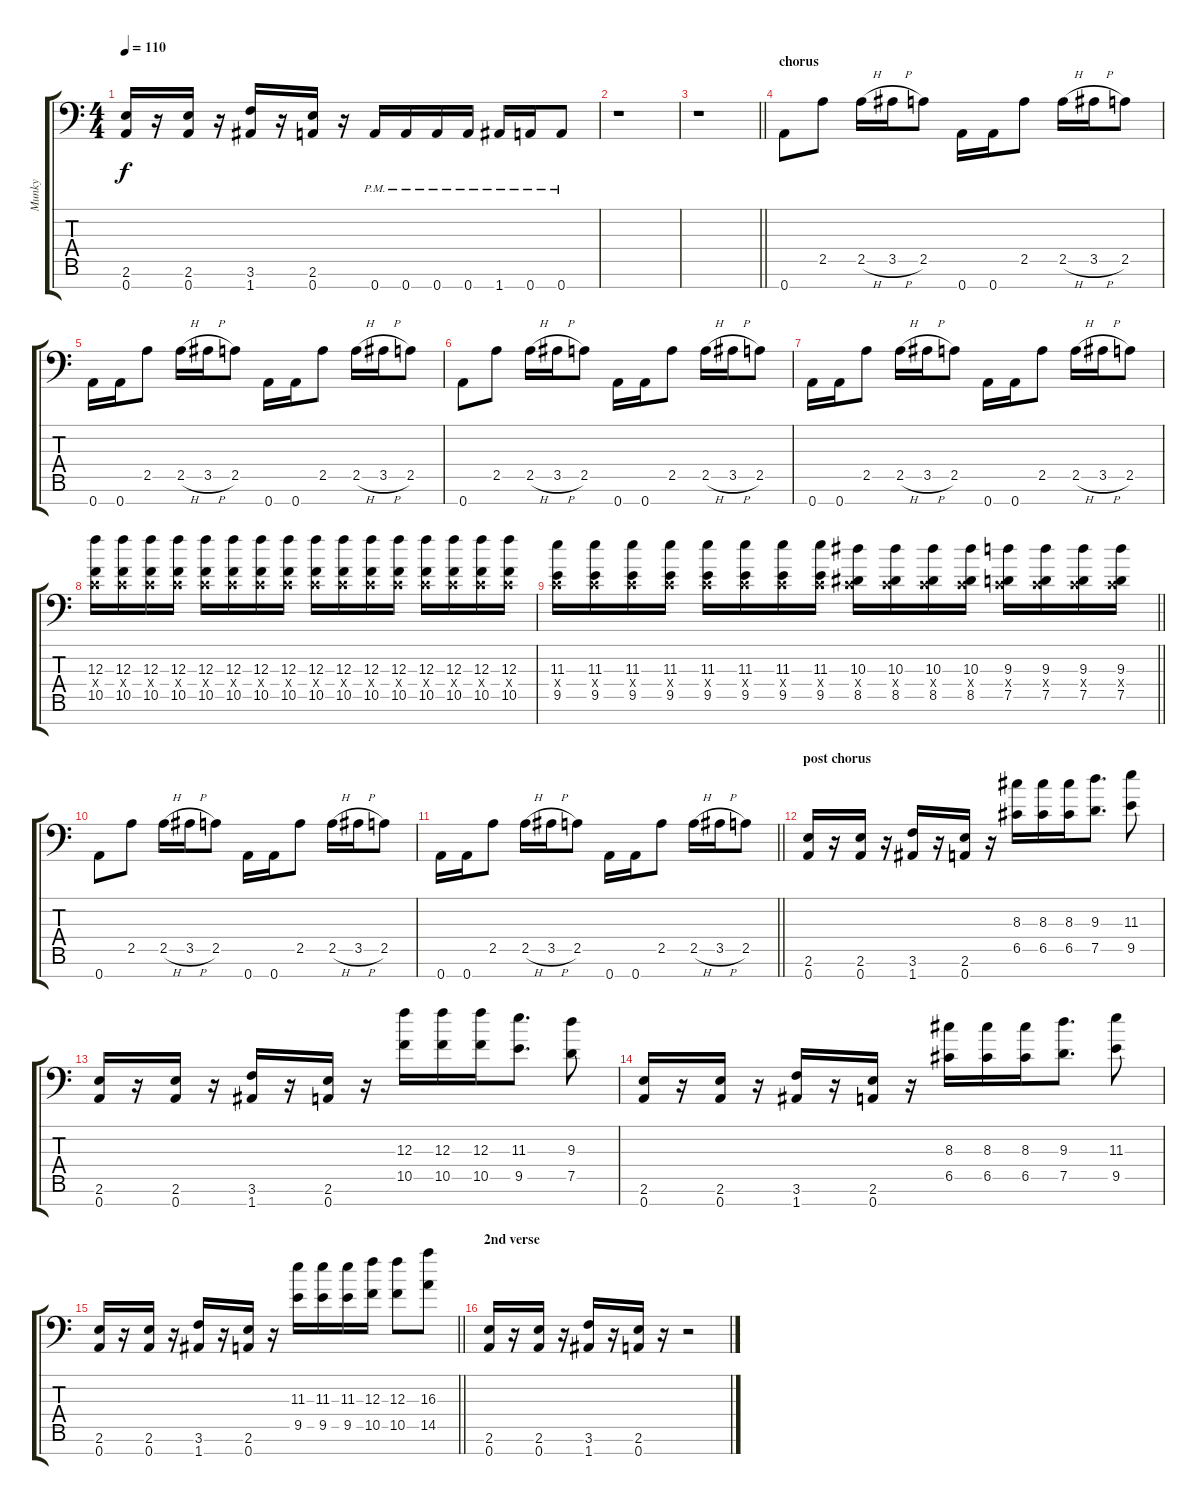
\track ("Munky" "Munky") {instrument distortionguitar}
\staff {score tabs}
\tuning (D4 A3 F3 C3 G2 D2 A1) {hide}
\ts (4 4)
\tempo 110
\clef f4
\ks c
(2.6 0.7).16{dy f} r.16 (2.6 0.7).16 r.16 (3.6 1.7).16 r.16 (2.6 0.7).16 r.16 0.7{pm}.16 0.7{pm}.16 0.7{pm}.16 0.7{pm}.16 1.7{pm}.16 0.7{pm}.16 0.7{pm}.8 |
r.1 |
\barLineRight lightlight
r.1 |
\section ("" "chorus")
0.7.8 2.5.8 2.5{h}.16 3.5{h}.16 2.5.8 0.7.16 0.7.16 2.5.8 2.5{h}.16 3.5{h}.16 2.5.8 |
0.7.16 0.7.16 2.5.8 2.5{h}.16 3.5{h}.16 2.5.8 0.7.16 0.7.16 2.5.8 2.5{h}.16 3.5{h}.16 2.5.8 |
0.7.8 2.5.8 2.5{h}.16 3.5{h}.16 2.5.8 0.7.16 0.7.16 2.5.8 2.5{h}.16 3.5{h}.16 2.5.8 |
0.7.16 0.7.16 2.5.8 2.5{h}.16 3.5{h}.16 2.5.8 0.7.16 0.7.16 2.5.8 2.5{h}.16 3.5{h}.16 2.5.8 |
(12.3 0.4{x} 10.5).16 (12.3 0.4{x} 10.5).16 (12.3 0.4{x} 10.5).16 (12.3 0.4{x} 10.5).16 (12.3 0.4{x} 10.5).16 (12.3 0.4{x} 10.5).16 (12.3 0.4{x} 10.5).16 (12.3 0.4{x} 10.5).16 (12.3 0.4{x} 10.5).16 (12.3 0.4{x} 10.5).16 (12.3 0.4{x} 10.5).16 (12.3 0.4{x} 10.5).16 (12.3 0.4{x} 10.5).16 (12.3 0.4{x} 10.5).16 (12.3 0.4{x} 10.5).16 (12.3 0.4{x} 10.5).16 |
\barLineRight lightlight
(11.3 0.4{x} 9.5).16 (11.3 0.4{x} 9.5).16 (11.3 0.4{x} 9.5).16 (11.3 0.4{x} 9.5).16 (11.3 0.4{x} 9.5).16 (11.3 0.4{x} 9.5).16 (11.3 0.4{x} 9.5).16 (11.3 0.4{x} 9.5).16 (10.3 0.4{x} 8.5).16 (10.3 0.4{x} 8.5).16 (10.3 0.4{x} 8.5).16 (10.3 0.4{x} 8.5).16 (9.3 0.4{x} 7.5).16 (9.3 0.4{x} 7.5).16 (9.3 0.4{x} 7.5).16 (9.3 0.4{x} 7.5).16 |
0.7.8 2.5.8 2.5{h}.16 3.5{h}.16 2.5.8 0.7.16 0.7.16 2.5.8 2.5{h}.16 3.5{h}.16 2.5.8 |
\barLineRight lightlight
0.7.16 0.7.16 2.5.8 2.5{h}.16 3.5{h}.16 2.5.8 0.7.16 0.7.16 2.5.8 2.5{h}.16 3.5{h}.16 2.5.8 |
\section ("" "post chorus")
(2.6 0.7).16 r.16 (2.6 0.7).16 r.16 (3.6 1.7).16 r.16 (2.6 0.7).16 r.16 (8.3 6.5).16 (8.3 6.5).16 (8.3 6.5).16 (9.3 7.5).8{d} (11.3 9.5).8 |
(2.6 0.7).16 r.16 (2.6 0.7).16 r.16 (3.6 1.7).16 r.16 (2.6 0.7).16 r.16 (12.3 10.5).16 (12.3 10.5).16 (12.3 10.5).16 (11.3 9.5).8{d} (9.3 7.5).8 |
(2.6 0.7).16 r.16 (2.6 0.7).16 r.16 (3.6 1.7).16 r.16 (2.6 0.7).16 r.16 (8.3 6.5).16 (8.3 6.5).16 (8.3 6.5).16 (9.3 7.5).8{d} (11.3 9.5).8 |
\barLineRight lightlight
(2.6 0.7).16 r.16 (2.6 0.7).16 r.16 (3.6 1.7).16 r.16 (2.6 0.7).16 r.16 (11.3 9.5).16 (11.3 9.5).16 (11.3 9.5).16 (12.3 10.5).16 (12.3 10.5).8 (16.3 14.5).8 |
\section ("" "2nd verse")
(2.6 0.7).16 r.16 (2.6 0.7).16 r.16 (3.6 1.7).16 r.16 (2.6 0.7).16 r.16 r.2
